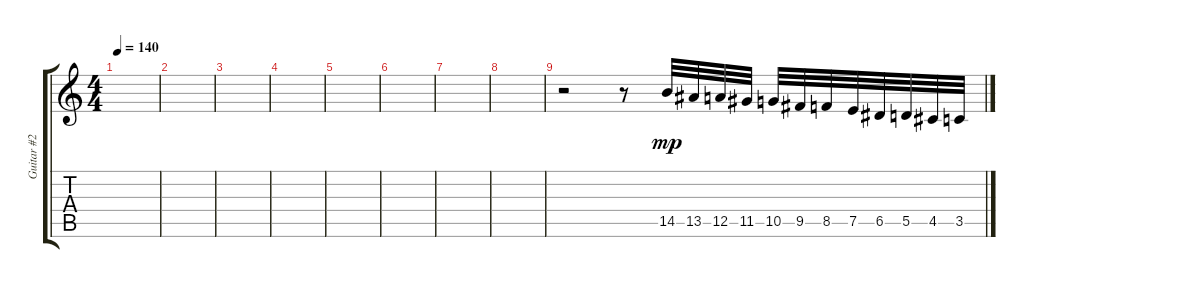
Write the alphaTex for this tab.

\track ("Guitar #2" "Guitar #2") {instrument acousticguitarsteel}
\staff {score tabs}
\tuning (E4 B3 G3 D3 A2 D2) {hide}
\ts (4 4)
\tempo 140
\clef g2
\ks c
|
|
|
|
|
|
|
|
r.2 r.8 14.5.32{dy mp} 13.5.32 12.5.32 11.5.32 10.5.32 9.5.32 8.5.32 7.5.32 6.5.32 5.5.32 4.5.32 3.5.32
